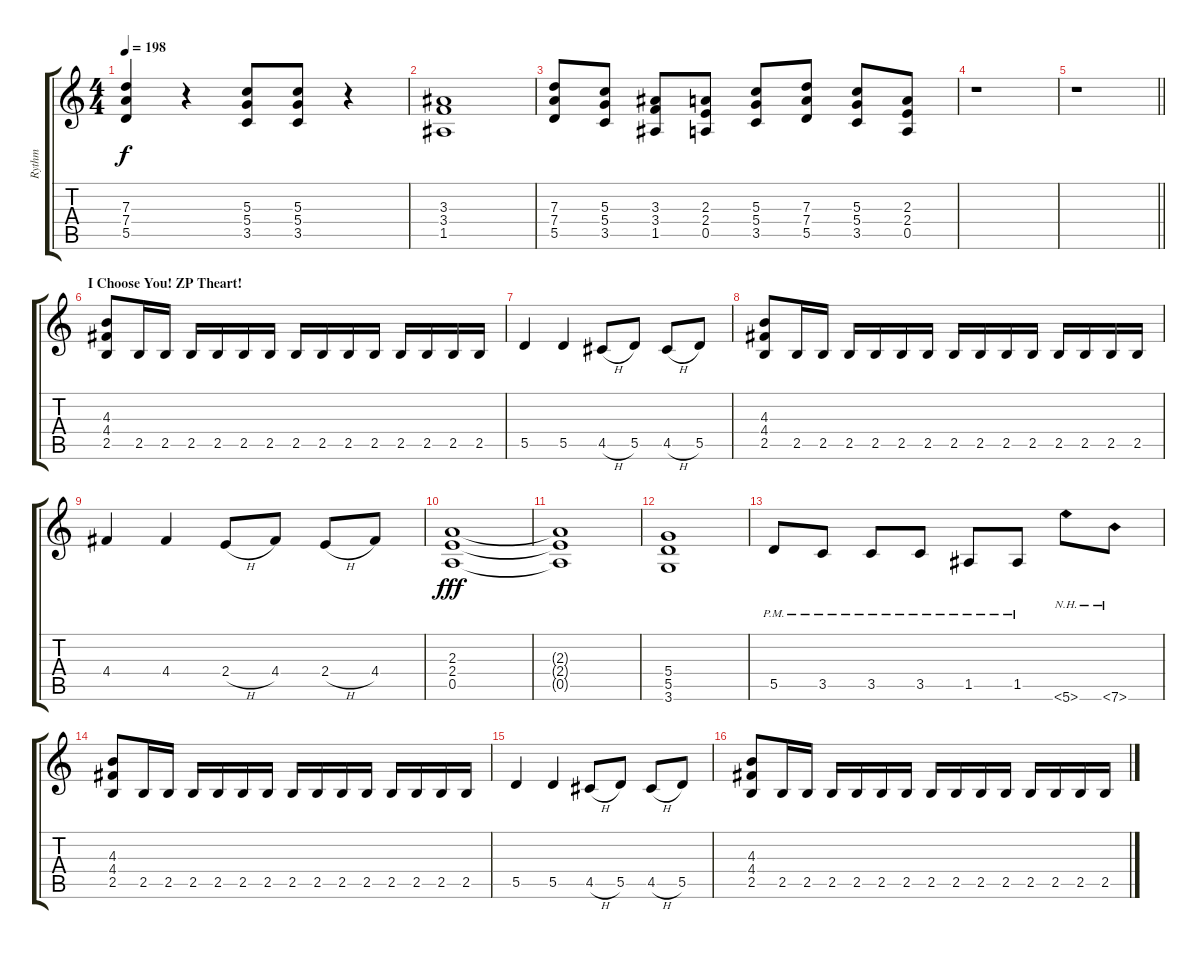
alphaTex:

\track ("Rythm" "Rythm") {instrument overdrivenguitar}
\staff {score tabs}
\tuning (E4 B3 G3 D3 A2 E2) {hide}
\ts (4 4)
\tempo 198
\clef g2
\ks c
(7.3 7.4 5.5).4{dy f} r.4 (5.3 5.4 3.5).8 (5.3 5.4 3.5).8 r.4 |
(3.3 3.4 1.5).1 |
(7.3 7.4 5.5).8 (5.3 5.4 3.5).8 (3.3 3.4 1.5).8 (2.3 2.4 0.5).8 (5.3 5.4 3.5).8 (7.3 7.4 5.5).8 (5.3 5.4 3.5).8 (2.3 2.4 0.5).8 |
r.1 |
\barLineRight lightlight
r.1 |
\section ("" "I Choose You! ZP Theart!")
(4.3 4.4 2.5).8 2.5.16 2.5.16 2.5.16 2.5.16 2.5.16 2.5.16 2.5.16 2.5.16 2.5.16 2.5.16 2.5.16 2.5.16 2.5.16 2.5.16 |
5.5.4 5.5.4 4.5{h}.8 5.5.8 4.5{h}.8 5.5.8 |
(4.3 4.4 2.5).8 2.5.16 2.5.16 2.5.16 2.5.16 2.5.16 2.5.16 2.5.16 2.5.16 2.5.16 2.5.16 2.5.16 2.5.16 2.5.16 2.5.16 |
4.4.4 4.4.4 2.4{h}.8 4.4.8 2.4{h}.8 4.4.8 |
(2.3 2.4 0.5).1{dy fff} |
(2.3{t} 2.4{t} 0.5{t}).1 |
(5.4 5.5 3.6).1 |
5.5{pm}.8 3.5{pm}.8 3.5{pm}.8 3.5{pm}.8 1.5{pm}.8 1.5{pm}.8 5.6{nh}.8 7.6{nh}.8 |
(4.3 4.4 2.5).8 2.5.16 2.5.16 2.5.16 2.5.16 2.5.16 2.5.16 2.5.16 2.5.16 2.5.16 2.5.16 2.5.16 2.5.16 2.5.16 2.5.16 |
5.5.4 5.5.4 4.5{h}.8 5.5.8 4.5{h}.8 5.5.8 |
(4.3 4.4 2.5).8 2.5.16 2.5.16 2.5.16 2.5.16 2.5.16 2.5.16 2.5.16 2.5.16 2.5.16 2.5.16 2.5.16 2.5.16 2.5.16 2.5.16
